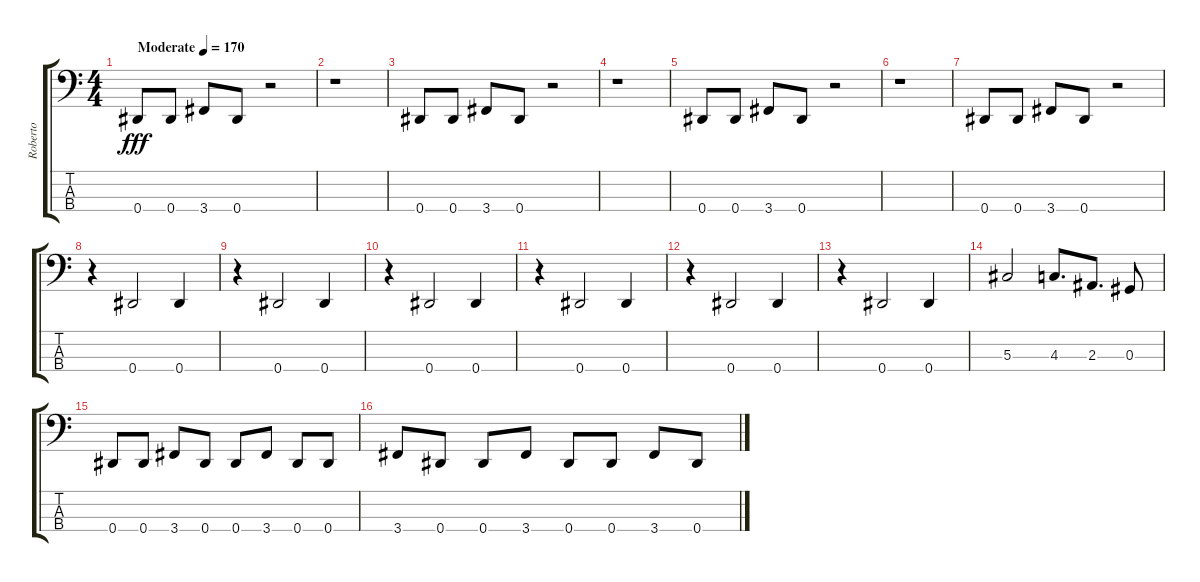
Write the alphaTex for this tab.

\track ("Roberto" "Roberto") {instrument electricbassfinger}
\staff {score tabs}
\tuning (Gb2 Db2 Ab1 Eb1) {hide}
\ts (4 4)
\tempo (170 "Moderate")
\clef f4
\ks c
0.4.8{dy fff instrument electricbassfinger} 0.4.8 3.4.8 0.4.8 r.2 |
r.1 |
0.4.8 0.4.8 3.4.8 0.4.8 r.2 |
r.1 |
0.4.8 0.4.8 3.4.8 0.4.8 r.2 |
r.1 |
0.4.8 0.4.8 3.4.8 0.4.8 r.2 |
r.4 0.4.2 0.4.4 |
r.4 0.4.2 0.4.4 |
r.4 0.4.2 0.4.4 |
r.4 0.4.2 0.4.4 |
r.4 0.4.2 0.4.4 |
r.4 0.4.2 0.4.4 |
5.3.2 4.3.8{d} 2.3.8{d} 0.3.8 |
0.4.8 0.4.8 3.4.8 0.4.8 0.4.8 3.4.8 0.4.8 0.4.8 |
3.4.8 0.4.8 0.4.8 3.4.8 0.4.8 0.4.8 3.4.8 0.4.8
